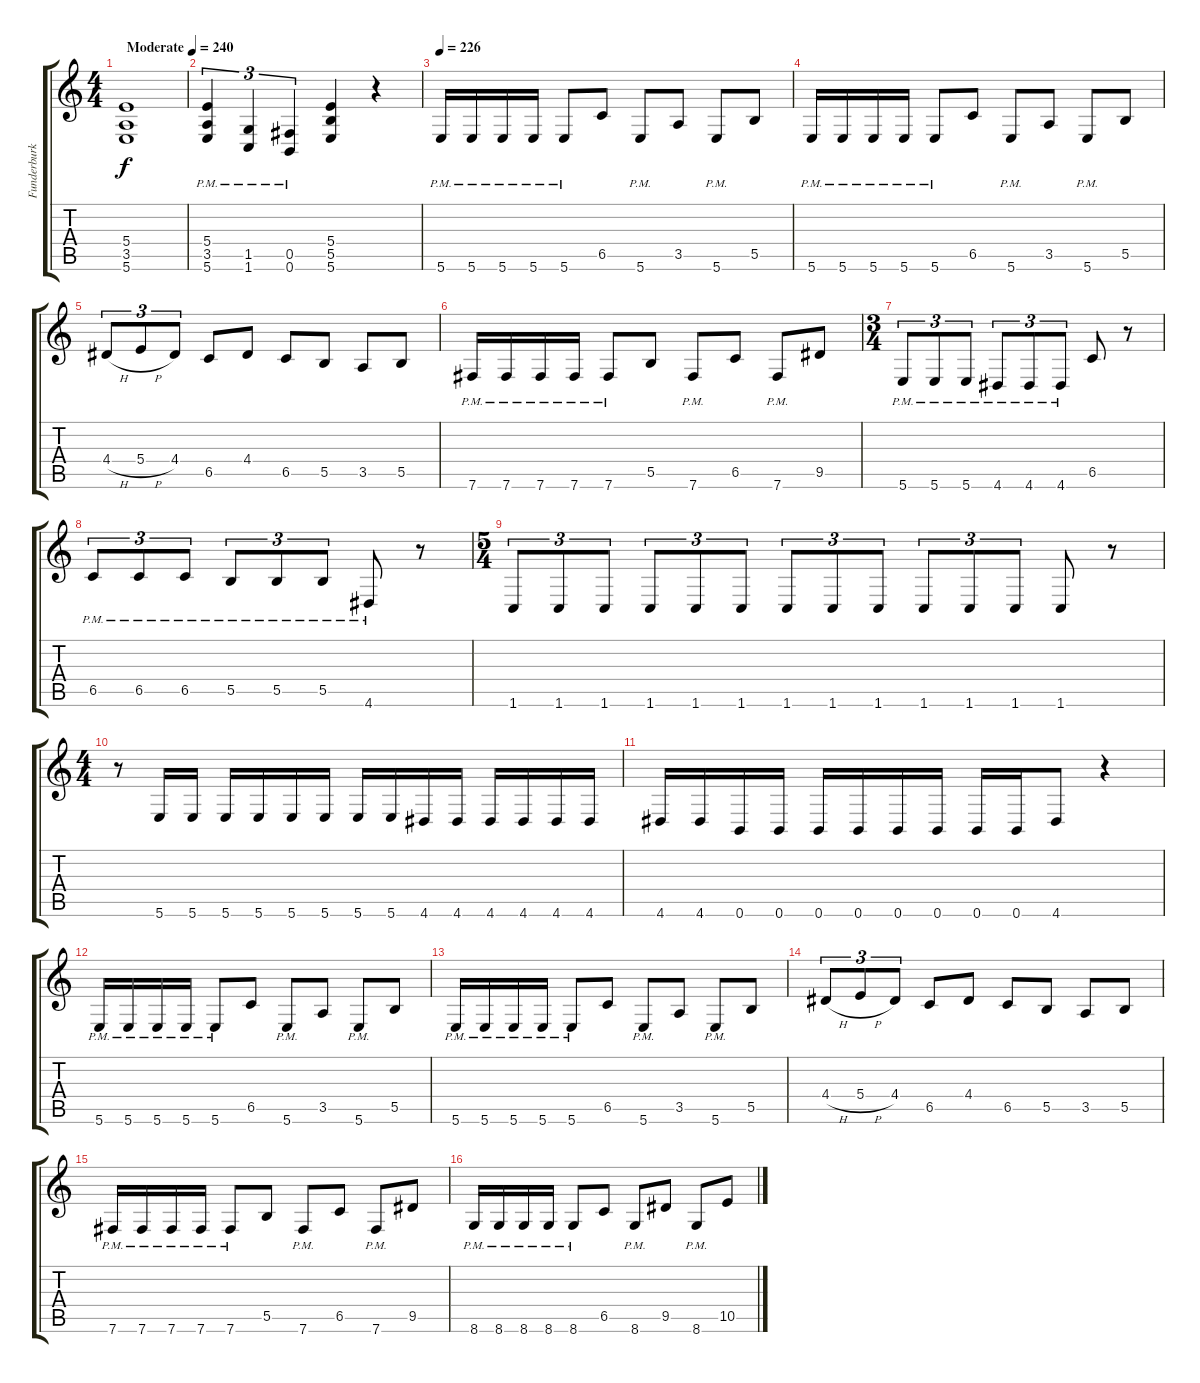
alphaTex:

\track ("Funderburk Rhythm" "Funderburk") {instrument overdrivenguitar}
\staff {score tabs}
\tuning (Db4 Ab3 E3 B2 Gb2 B1) {hide}
\ts (4 4)
\tempo (240 "Moderate")
\clef g2
\ks c
(5.4 3.5 5.6).1{dy f instrument overdrivenguitar} |
(5.4{pm} 3.5{pm} 5.6{pm}).4{tu (3 2)} (1.5{pm} 1.6{pm}).4{tu (3 2)} (0.5{pm} 0.6{pm}).4{tu (3 2)} (5.4 5.5 5.6).4 r.4 |
\tempo 226
5.6{pm}.16 5.6{pm}.16 5.6{pm}.16 5.6{pm}.16 5.6{pm}.8 6.5.8 5.6{pm}.8 3.5.8 5.6{pm}.8 5.5.8 |
5.6{pm}.16 5.6{pm}.16 5.6{pm}.16 5.6{pm}.16 5.6{pm}.8 6.5.8 5.6{pm}.8 3.5.8 5.6{pm}.8 5.5.8 |
4.4{h}.8{tu (3 2)} 5.4{h}.8{tu (3 2)} 4.4.8{tu (3 2)} 6.5.8 4.4.8 6.5.8 5.5.8 3.5.8 5.5.8 |
7.6{pm}.16 7.6{pm}.16 7.6{pm}.16 7.6{pm}.16 7.6{pm}.8 5.5.8 7.6{pm}.8 6.5.8 7.6{pm}.8 9.5.8 |
\ts (3 4)
5.6{pm}.8{tu (3 2)} 5.6{pm}.8{tu (3 2)} 5.6{pm}.8{tu (3 2)} 4.6{pm}.8{tu (3 2)} 4.6{pm}.8{tu (3 2)} 4.6{pm}.8{tu (3 2)} 6.5.8 r.8 |
6.5{pm}.8{tu (3 2)} 6.5{pm}.8{tu (3 2)} 6.5{pm}.8{tu (3 2)} 5.5{pm}.8{tu (3 2)} 5.5{pm}.8{tu (3 2)} 5.5{pm}.8{tu (3 2)} 4.6{pm}.8 r.8 |
\ts (5 4)
1.6.8{tu (3 2)} 1.6.8{tu (3 2)} 1.6.8{tu (3 2)} 1.6.8{tu (3 2)} 1.6.8{tu (3 2)} 1.6.8{tu (3 2)} 1.6.8{tu (3 2)} 1.6.8{tu (3 2)} 1.6.8{tu (3 2)} 1.6.8{tu (3 2)} 1.6.8{tu (3 2)} 1.6.8{tu (3 2)} 1.6.8 r.8 |
\ts (4 4)
r.8 5.6.16 5.6.16 5.6.16 5.6.16 5.6.16 5.6.16 5.6.16 5.6.16 4.6.16 4.6.16 4.6.16 4.6.16 4.6.16 4.6.16 |
4.6.16 4.6.16 0.6.16 0.6.16 0.6.16 0.6.16 0.6.16 0.6.16 0.6.16 0.6.16 4.6.8 r.4 |
5.6{pm}.16 5.6{pm}.16 5.6{pm}.16 5.6{pm}.16 5.6{pm}.8 6.5.8 5.6{pm}.8 3.5.8 5.6{pm}.8 5.5.8 |
5.6{pm}.16 5.6{pm}.16 5.6{pm}.16 5.6{pm}.16 5.6{pm}.8 6.5.8 5.6{pm}.8 3.5.8 5.6{pm}.8 5.5.8 |
4.4{h}.8{tu (3 2)} 5.4{h}.8{tu (3 2)} 4.4.8{tu (3 2)} 6.5.8 4.4.8 6.5.8 5.5.8 3.5.8 5.5.8 |
7.6{pm}.16 7.6{pm}.16 7.6{pm}.16 7.6{pm}.16 7.6{pm}.8 5.5.8 7.6{pm}.8 6.5.8 7.6{pm}.8 9.5.8 |
8.6{pm}.16 8.6{pm}.16 8.6{pm}.16 8.6{pm}.16 8.6{pm}.8 6.5.8 8.6{pm}.8 9.5.8 8.6{pm}.8 10.5.8
